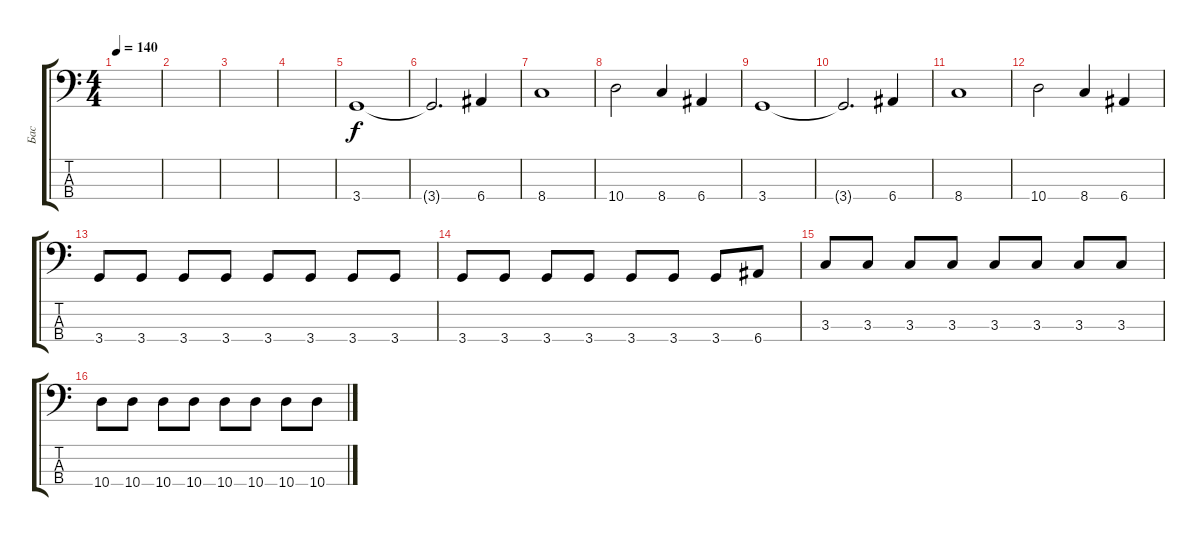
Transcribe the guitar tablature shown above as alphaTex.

\track ("Бас" "Бас") {instrument electricbassfinger}
\staff {score tabs}
\tuning (G2 D2 A1 E1) {hide}
\ts (4 4)
\tempo 140
\clef f4
\ks c
|
|
|
|
3.4.1 |
3.4{t}.2{d} 6.4.4 |
8.4.1 |
10.4.2 8.4.4 6.4.4 |
3.4.1 |
3.4{t}.2{d} 6.4.4 |
8.4.1 |
10.4.2 8.4.4 6.4.4 |
3.4.8 3.4.8 3.4.8 3.4.8 3.4.8 3.4.8 3.4.8 3.4.8 |
3.4.8 3.4.8 3.4.8 3.4.8 3.4.8 3.4.8 3.4.8 6.4.8 |
3.3.8 3.3.8 3.3.8 3.3.8 3.3.8 3.3.8 3.3.8 3.3.8 |
10.4.8 10.4.8 10.4.8 10.4.8 10.4.8 10.4.8 10.4.8 10.4.8
